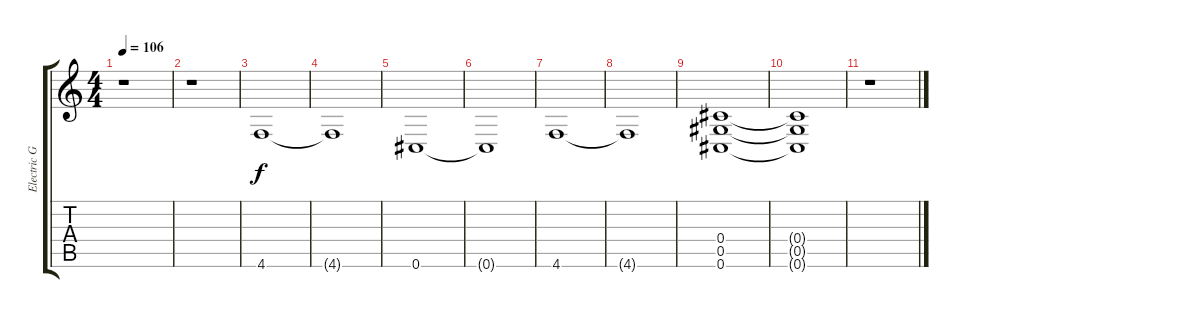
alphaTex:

\track ("Electric Guitar (Open D Tuning)" "Electric G") {instrument distortionguitar}
\staff {score tabs}
\tuning (Db4 Ab3 F3 Db3 Ab2 Db2) {hide}
\ts (4 4)
\tempo 106
\clef g2
\ks c
r.1{dy f} |
r.1 |
4.6.1 |
4.6{t}.1 |
0.6.1 |
0.6{t}.1 |
4.6.1 |
4.6{t}.1 |
(0.4 0.5 0.6).1 |
(0.4{t} 0.5{t} 0.6{t}).1 |
r.1
